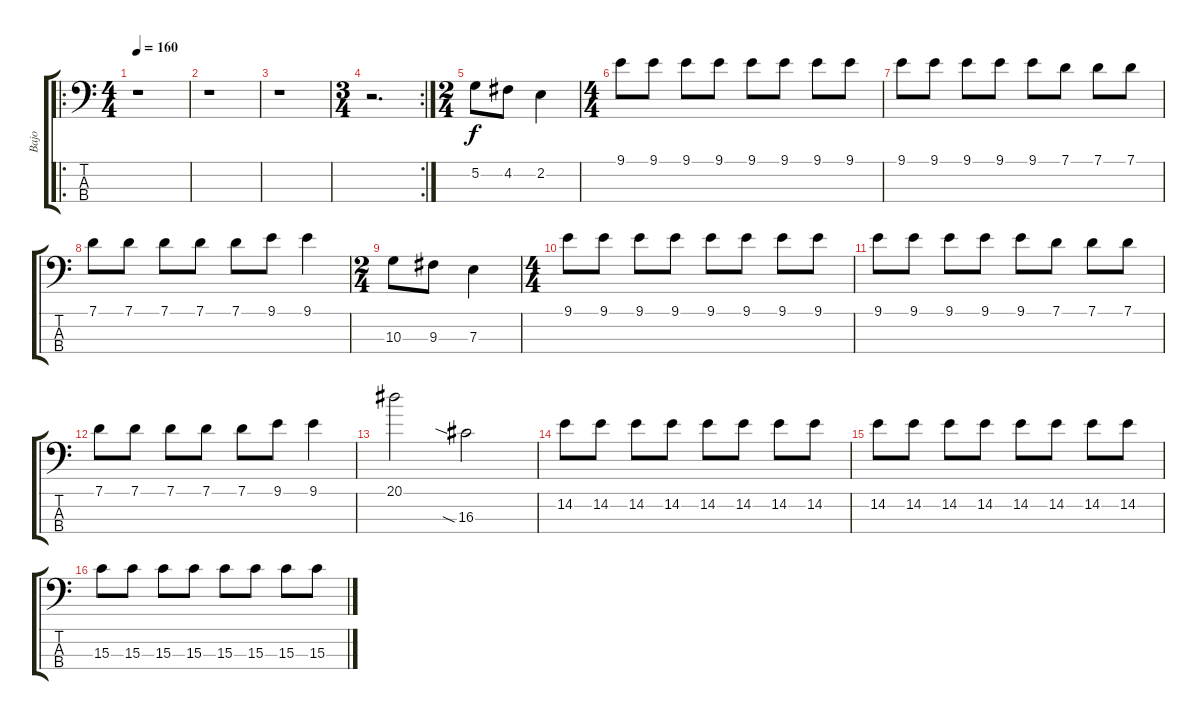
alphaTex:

\track ("Bajo" "Bajo") {instrument electricbassfinger}
\staff {score tabs}
\tuning (G2 D2 A1 E1) {hide}
\ro
\ts (4 4)
\tempo 160
\clef f4
\ks c
r.1{dy f instrument electricbassfinger} |
r.1 |
r.1 |
\rc 2
\ts (3 4)
r.2{d} |
\ts (2 4)
5.2.8 4.2.8 2.2.4 |
\ts (4 4)
9.1.8 9.1.8 9.1.8 9.1.8 9.1.8 9.1.8 9.1.8 9.1.8 |
9.1.8 9.1.8 9.1.8 9.1.8 9.1.8 7.1.8 7.1.8 7.1.8 |
7.1.8 7.1.8 7.1.8 7.1.8 7.1.8 9.1.8 9.1.4 |
\ts (2 4)
10.3.8 9.3.8 7.3.4 |
\ts (4 4)
9.1.8 9.1.8 9.1.8 9.1.8 9.1.8 9.1.8 9.1.8 9.1.8 |
9.1.8 9.1.8 9.1.8 9.1.8 9.1.8 7.1.8 7.1.8 7.1.8 |
7.1.8 7.1.8 7.1.8 7.1.8 7.1.8 9.1.8 9.1.4 |
20.1.2 16.3{sia}.2 |
14.2.8 14.2.8 14.2.8 14.2.8 14.2.8 14.2.8 14.2.8 14.2.8 |
14.2.8 14.2.8 14.2.8 14.2.8 14.2.8 14.2.8 14.2.8 14.2.8 |
15.3.8 15.3.8 15.3.8 15.3.8 15.3.8 15.3.8 15.3.8 15.3.8
